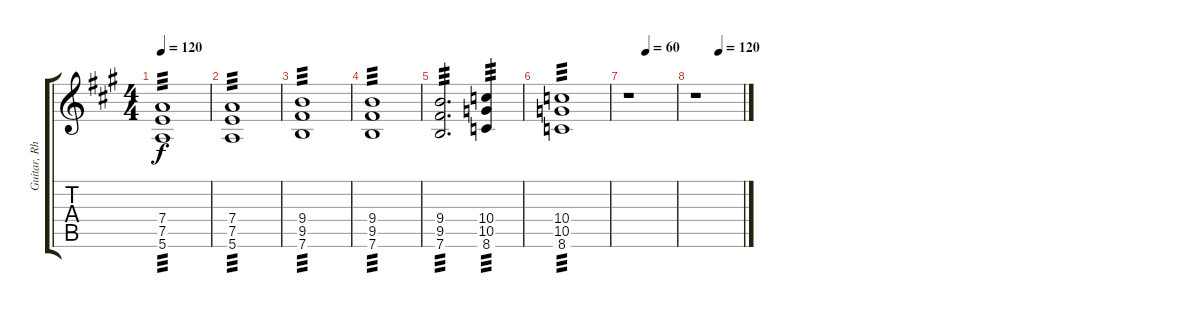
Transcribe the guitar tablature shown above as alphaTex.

\track ("Guitar, Rhythm" "Guitar, Rh") {instrument overdrivenguitar}
\staff {score tabs}
\tuning (E4 B3 G3 D3 A2 E2) {hide}
\ts (4 4)
\tempo 120
\clef g2
\ks a
(7.4 7.5 5.6).1{tp 3 dy f} |
(7.4 7.5 5.6).1{tp 3} |
(9.4 9.5 7.6).1{tp 3} |
(9.4 9.5 7.6).1{tp 3} |
(9.4 9.5 7.6).2{d tp 3} (10.4 10.5 8.6).4{tp 3} |
(10.4 10.5 8.6).1{tp 3} |
\tempo (60 0.375)
r.1 |
\tempo (120 0.5)
r.1
